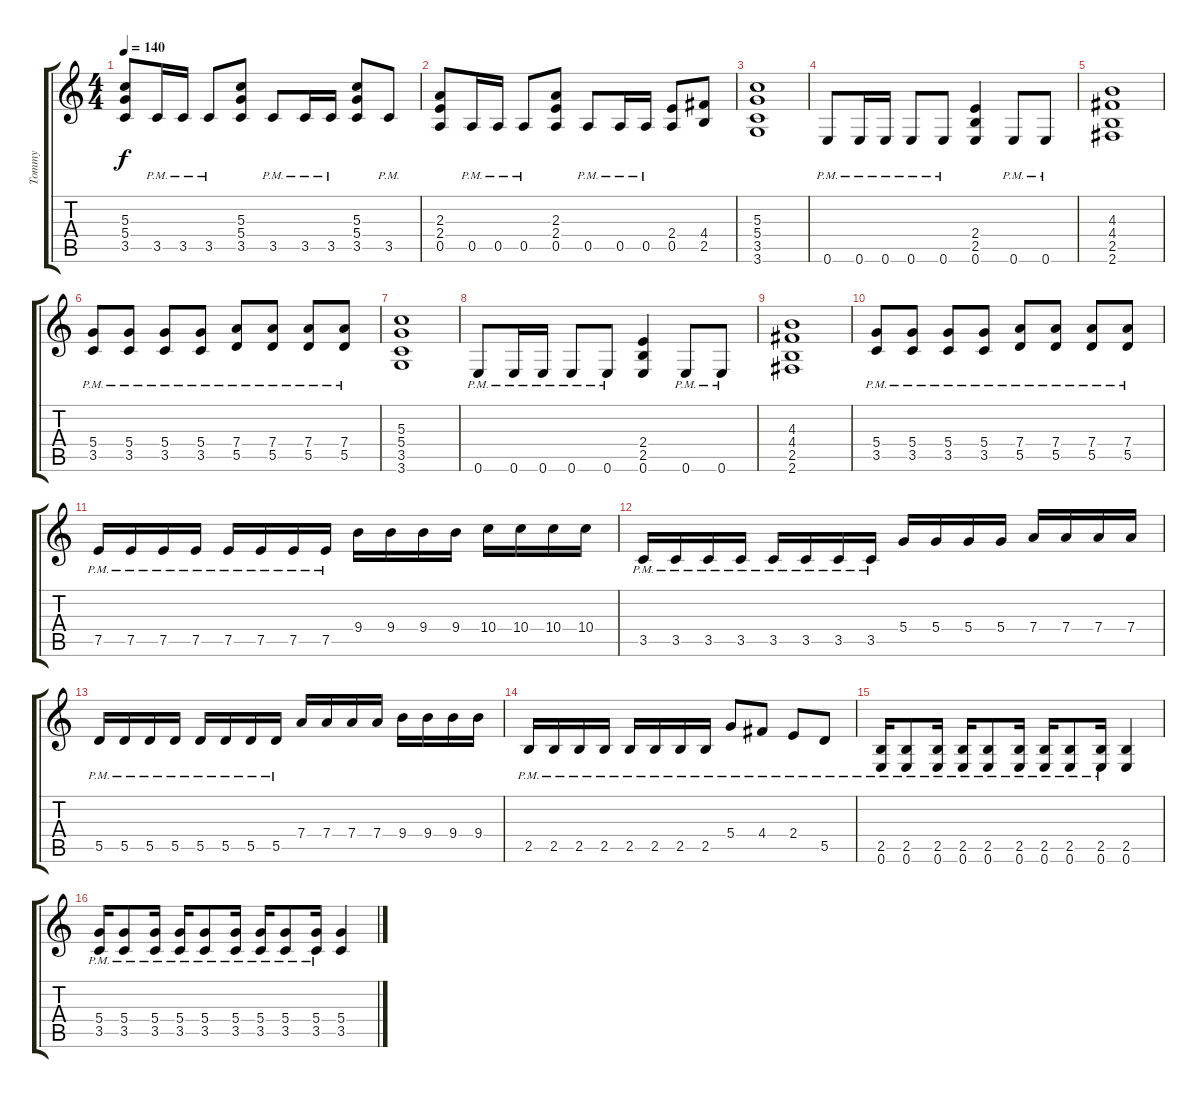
\track ("Tommy" "Tommy") {instrument distortionguitar}
\staff {score tabs}
\tuning (E4 B3 G3 D3 A2 E2) {hide}
\ts (4 4)
\tempo 140
\clef g2
\ks c
(5.3 5.4 3.5).8{dy f} 3.5{pm}.16 3.5{pm}.16 3.5{pm}.8 (5.3 5.4 3.5).8 3.5{pm}.8 3.5{pm}.16 3.5{pm}.16 (5.3 5.4 3.5).8 3.5{pm}.8 |
(2.3 2.4 0.5).8 0.5{pm}.16 0.5{pm}.16 0.5{pm}.8 (2.3 2.4 0.5).8 0.5{pm}.8 0.5{pm}.16 0.5{pm}.16 (2.4 0.5).8 (4.4 2.5).8 |
(5.3 5.4 3.5 3.6).1 |
0.6{pm}.8 0.6{pm}.16 0.6{pm}.16 0.6{pm}.8 0.6{pm}.8 (2.4 2.5 0.6).4 0.6{pm}.8 0.6{pm}.8 |
(4.3 4.4 2.5 2.6).1 |
(5.4{pm} 3.5{pm}).8 (5.4{pm} 3.5{pm}).8 (5.4{pm} 3.5{pm}).8 (5.4{pm} 3.5{pm}).8 (7.4{pm} 5.5{pm}).8 (7.4{pm} 5.5{pm}).8 (7.4{pm} 5.5{pm}).8 (7.4{pm} 5.5{pm}).8 |
(5.3 5.4 3.5 3.6).1 |
0.6{pm}.8 0.6{pm}.16 0.6{pm}.16 0.6{pm}.8 0.6{pm}.8 (2.4 2.5 0.6).4 0.6{pm}.8 0.6{pm}.8 |
(4.3 4.4 2.5 2.6).1 |
(5.4{pm} 3.5{pm}).8 (5.4{pm} 3.5{pm}).8 (5.4{pm} 3.5{pm}).8 (5.4{pm} 3.5{pm}).8 (7.4{pm} 5.5{pm}).8 (7.4{pm} 5.5{pm}).8 (7.4{pm} 5.5{pm}).8 (7.4{pm} 5.5{pm}).8 |
7.5{pm}.16 7.5{pm}.16 7.5{pm}.16 7.5{pm}.16 7.5{pm}.16 7.5{pm}.16 7.5{pm}.16 7.5{pm}.16 9.4.16 9.4.16 9.4.16 9.4.16 10.4.16 10.4.16 10.4.16 10.4.16 |
3.5{pm}.16 3.5{pm}.16 3.5{pm}.16 3.5{pm}.16 3.5{pm}.16 3.5{pm}.16 3.5{pm}.16 3.5{pm}.16 5.4.16 5.4.16 5.4.16 5.4.16 7.4.16 7.4.16 7.4.16 7.4.16 |
5.5{pm}.16 5.5{pm}.16 5.5{pm}.16 5.5{pm}.16 5.5{pm}.16 5.5{pm}.16 5.5{pm}.16 5.5{pm}.16 7.4.16 7.4.16 7.4.16 7.4.16 9.4.16 9.4.16 9.4.16 9.4.16 |
2.5{pm}.16 2.5{pm}.16 2.5{pm}.16 2.5{pm}.16 2.5{pm}.16 2.5{pm}.16 2.5{pm}.16 2.5{pm}.16 5.4{pm}.8 4.4{pm}.8 2.4{pm}.8 5.5{pm}.8 |
(2.5{pm} 0.6{pm}).16 (2.5{pm} 0.6{pm}).8 (2.5{pm} 0.6{pm}).16 (2.5{pm} 0.6{pm}).16 (2.5{pm} 0.6{pm}).8 (2.5{pm} 0.6{pm}).16 (2.5{pm} 0.6{pm}).16 (2.5{pm} 0.6{pm}).8 (2.5{pm} 0.6{pm}).16 (2.5 0.6).4 |
(5.4{pm} 3.5{pm}).16 (5.4{pm} 3.5{pm}).8 (5.4{pm} 3.5{pm}).16 (5.4{pm} 3.5{pm}).16 (5.4{pm} 3.5{pm}).8 (5.4{pm} 3.5{pm}).16 (5.4{pm} 3.5{pm}).16 (5.4{pm} 3.5{pm}).8 (5.4{pm} 3.5{pm}).16 (5.4 3.5).4
